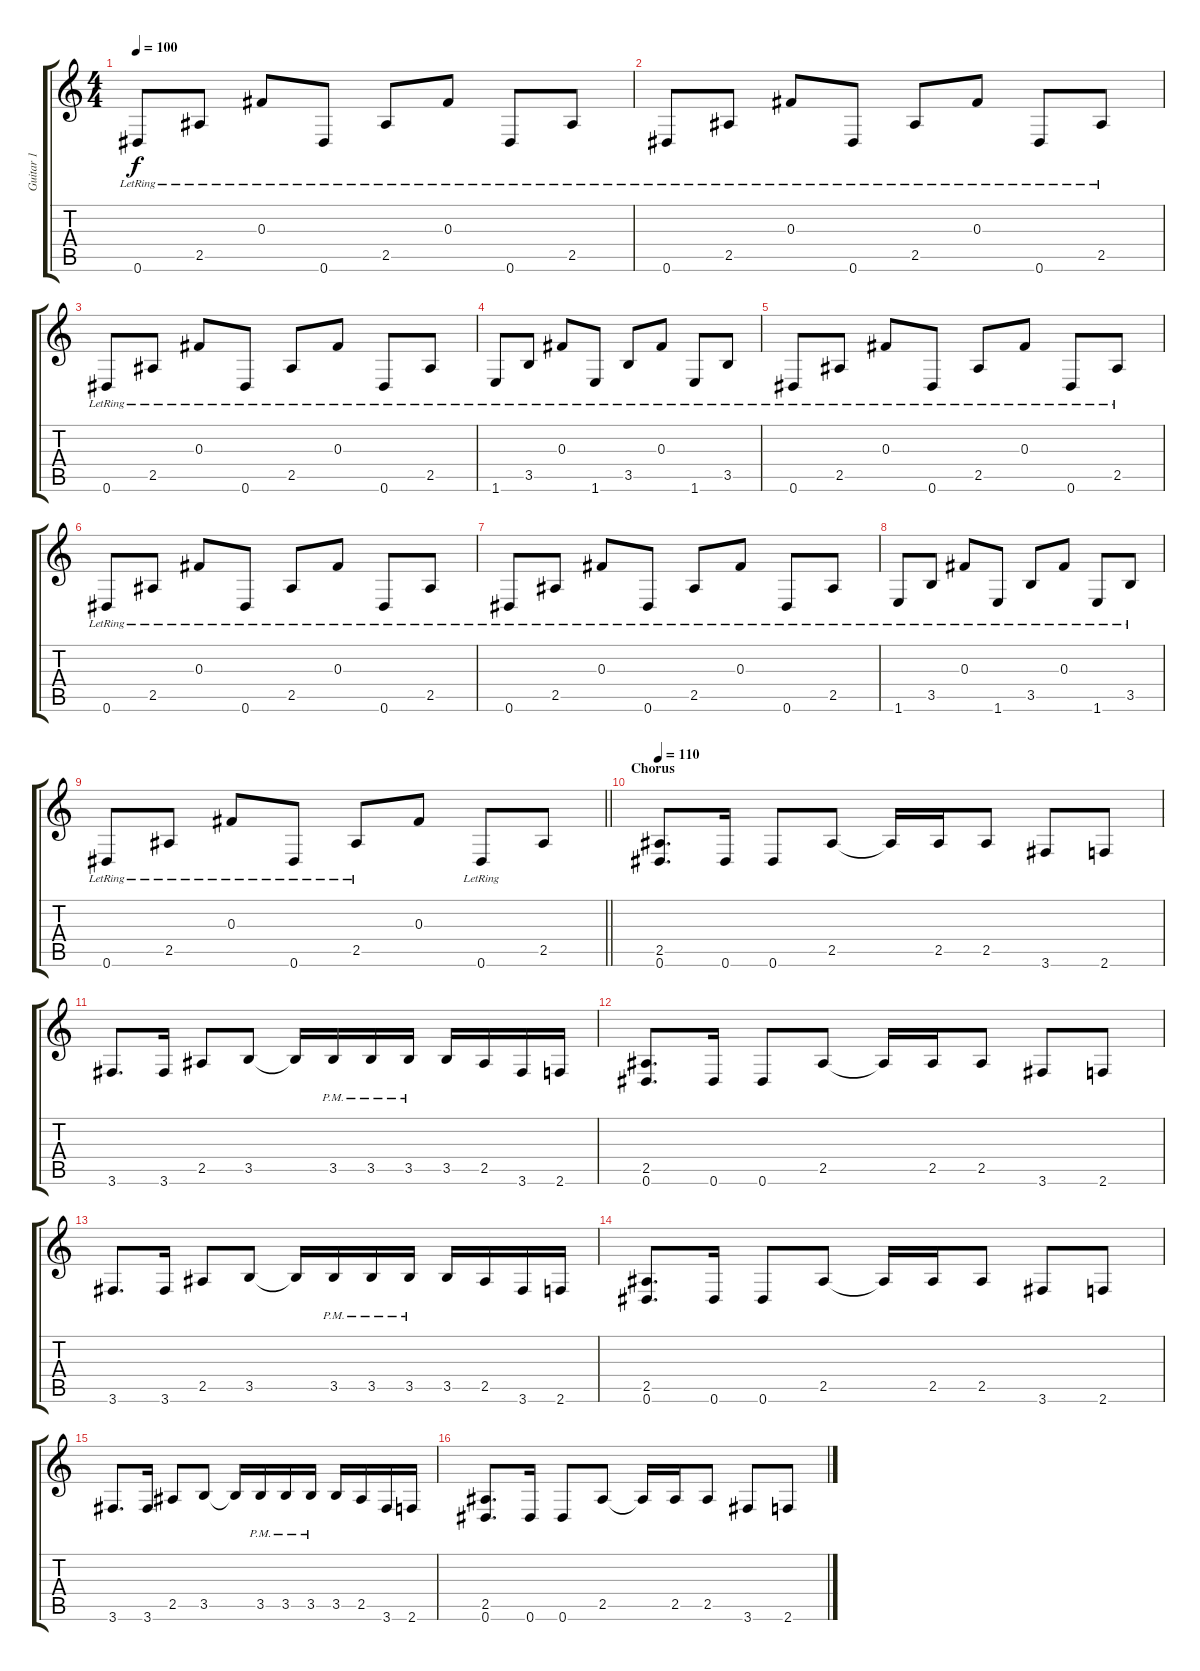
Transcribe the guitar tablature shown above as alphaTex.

\track ("Guitar 1" "Guitar 1") {instrument distortionguitar}
\staff {score tabs}
\tuning (Eb4 Bb3 Gb3 Db3 Ab2 Eb2) {hide}
\ts (4 4)
\tempo 100
\clef g2
\ks c
0.6{lr}.8{dy f} 2.5{lr}.8 0.3{lr}.8 0.6{lr}.8 2.5{lr}.8 0.3{lr}.8 0.6{lr}.8 2.5{lr}.8 |
0.6{lr}.8 2.5{lr}.8 0.3{lr}.8 0.6{lr}.8 2.5{lr}.8 0.3{lr}.8 0.6{lr}.8 2.5{lr}.8 |
0.6{lr}.8 2.5{lr}.8 0.3{lr}.8 0.6{lr}.8 2.5{lr}.8 0.3{lr}.8 0.6{lr}.8 2.5{lr}.8 |
1.6{lr}.8 3.5{lr}.8 0.3{lr}.8 1.6{lr}.8 3.5{lr}.8 0.3{lr}.8 1.6{lr}.8 3.5{lr}.8 |
0.6{lr}.8 2.5{lr}.8 0.3{lr}.8 0.6{lr}.8 2.5{lr}.8 0.3{lr}.8 0.6{lr}.8 2.5{lr}.8 |
0.6{lr}.8 2.5{lr}.8 0.3{lr}.8 0.6{lr}.8 2.5{lr}.8 0.3{lr}.8 0.6{lr}.8 2.5{lr}.8 |
0.6{lr}.8 2.5{lr}.8 0.3{lr}.8 0.6{lr}.8 2.5{lr}.8 0.3{lr}.8 0.6{lr}.8 2.5{lr}.8 |
1.6{lr}.8 3.5{lr}.8 0.3{lr}.8 1.6{lr}.8 3.5{lr}.8 0.3{lr}.8 1.6{lr}.8 3.5{lr}.8 |
\barLineRight lightlight
0.6{lr}.8 2.5{lr}.8 0.3{lr}.8 0.6{lr}.8 2.5{lr}.8 0.3.8 0.6{lr}.8 2.5.8 |
\section ("" "Chorus")
\tempo 110
(2.5 0.6).8{d instrument distortionguitar} 0.6.16 0.6.8 2.5.8 2.5{t}.16 2.5.16 2.5.8 3.6.8 2.6.8 |
3.6.8{d} 3.6.16 2.5.8 3.5.8 3.5{t}.16 3.5{pm}.16 3.5{pm}.16 3.5{pm}.16 3.5.16 2.5.16 3.6.16 2.6.16 |
(2.5 0.6).8{d} 0.6.16 0.6.8 2.5.8 2.5{t}.16 2.5.16 2.5.8 3.6.8 2.6.8 |
3.6.8{d} 3.6.16 2.5.8 3.5.8 3.5{t}.16 3.5{pm}.16 3.5{pm}.16 3.5{pm}.16 3.5.16 2.5.16 3.6.16 2.6.16 |
(2.5 0.6).8{d} 0.6.16 0.6.8 2.5.8 2.5{t}.16 2.5.16 2.5.8 3.6.8 2.6.8 |
3.6.8{d} 3.6.16 2.5.8 3.5.8 3.5{t}.16 3.5{pm}.16 3.5{pm}.16 3.5{pm}.16 3.5.16 2.5.16 3.6.16 2.6.16 |
(2.5 0.6).8{d} 0.6.16 0.6.8 2.5.8 2.5{t}.16 2.5.16 2.5.8 3.6.8 2.6.8
